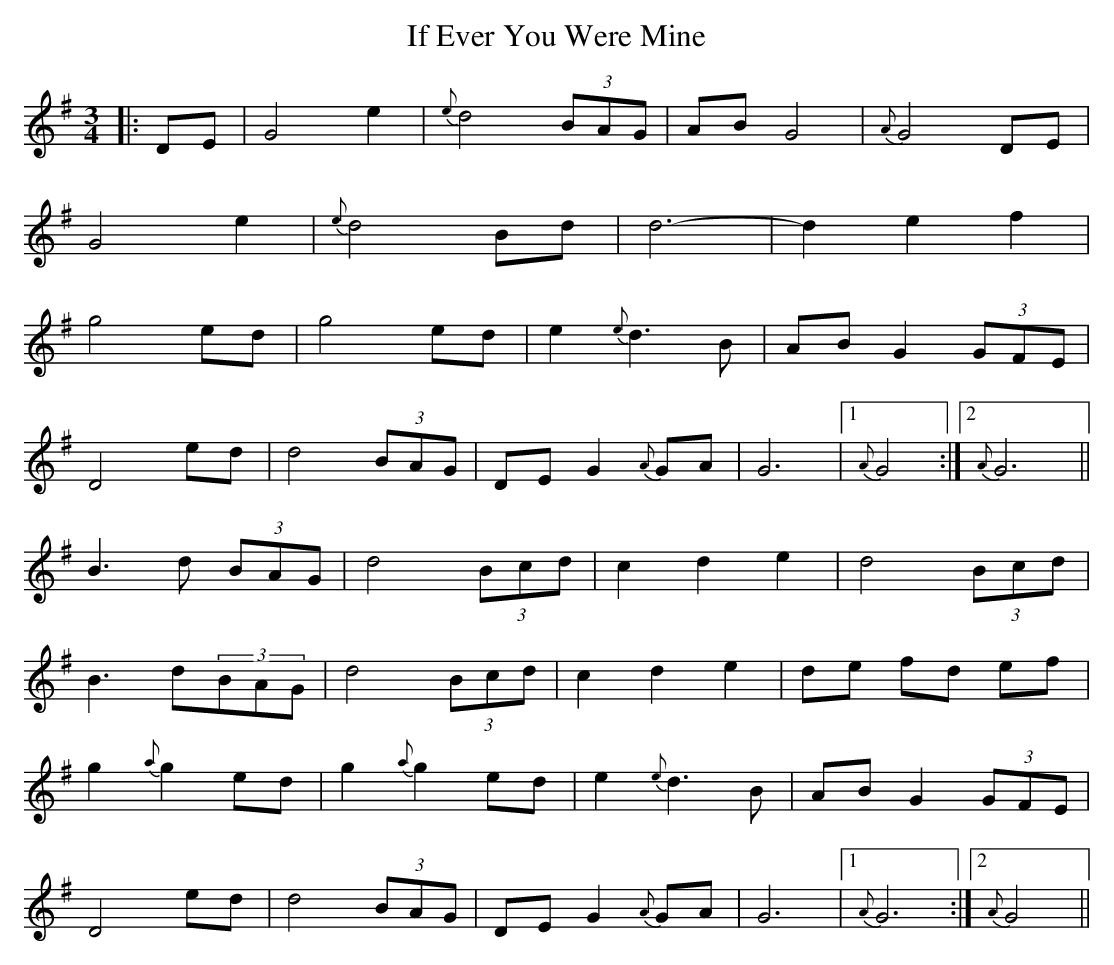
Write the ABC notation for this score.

X:1
T: If Ever You Were Mine
M: 3/4
L: 1/8
K: Gmaj
|:DE|G4 e2|{e}d4 (3BAG|AB G4|{A}G4 DE|
G4 e2|{e}d4 Bd|d6-|d2 e2 f2|
g4 ed|g4 ed|e2 {e}d3 B|AB G2 (3GFE|
D4 ed|d4 (3BAG|DEG2{A}GA|G6|1 {A}G4:|2 {A}G6||
B3 d (3BAG|d4 (3Bcd|c2 d2 e2|d4 (3Bcd|
B3 d(3BAG|d4 (3Bcd|c2 d2 e2|de fd ef|
g2{a}g2 ed|g2{a}g2 ed|e2 {e}d3 B|AB G2 (3GFE|
D4 ed|d4 (3BAG|DE G2{A}GA|G6|1 {A}G6:|2 {A}G4||
